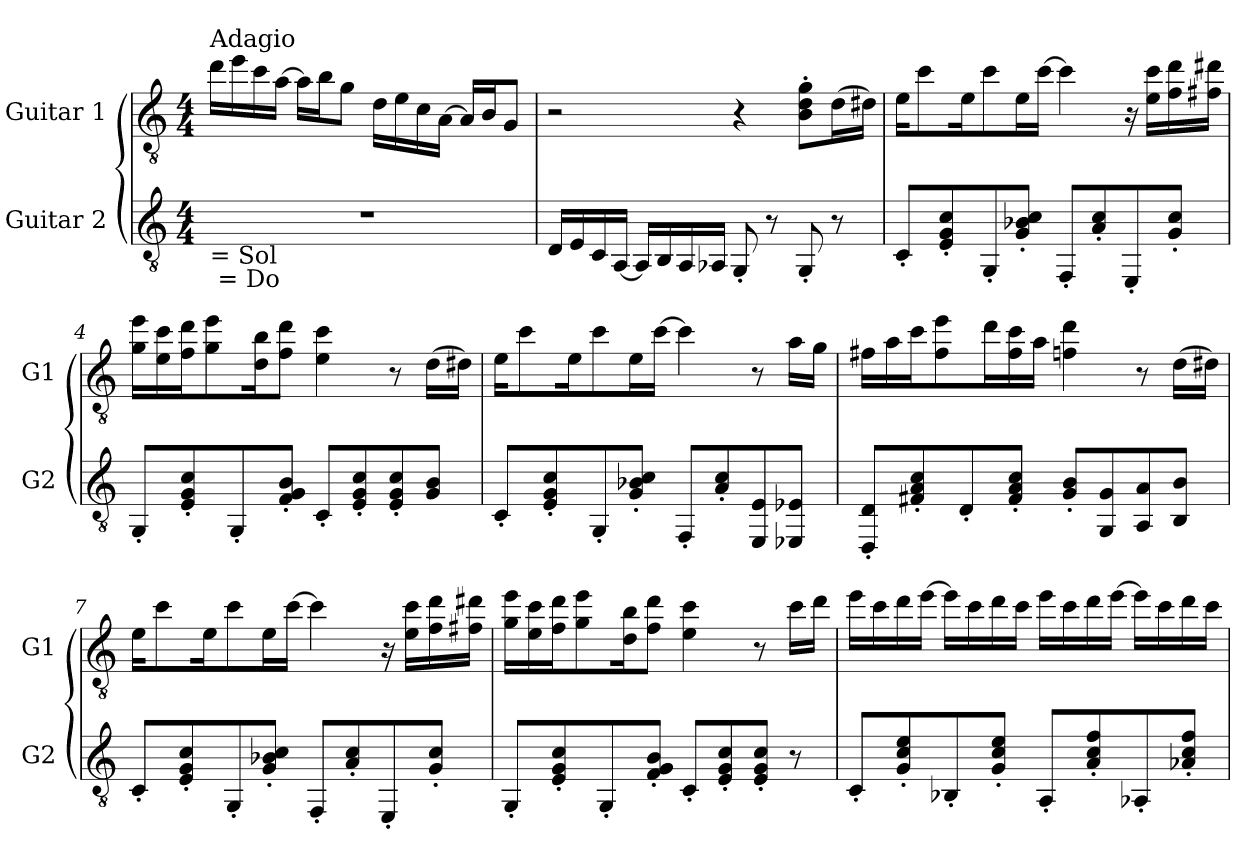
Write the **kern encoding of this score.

**kern	**kern
*part2	*part1
*staff2	*staff1
*I"Guitar 2	*I"Guitar 1
*I'G2	*I'G1
*clefGv2	*clefGv2
*k[]	*k[]
*C:	*C:
*M4/4	*M4/4
=1	=1
!	!LO:TX:a:t=Adagio
!LO:TX:b:t== Sol\n = Do	!
1r	16dd\LL
.	16ee\
.	16cc\
.	[16a\JJ
.	16a\LL]
.	16b\J
.	8g\J
.	16d\LL
.	16e\
.	16c\
.	[16A\JJ
.	16A/LL]
.	16B/J
.	8G/J
=2	=2
16D/LL	2r
16E/	.
16C/	.
[16AA/JJ	.
16AA/LL]	.
16BB/	.
16AA/	.
16AA-X/JJ	.
8GG'/	4r
8r	.
8GG'/	8B\' 8d\' 8g\'L
8r	(16d\L
.	16d#X\JJ)
=3	=3
8C'/L	16e\KL
.	8cc\
8E/' 8G/' 8c/'	.
.	16e\K
8GG'/	8cc\
8G/' 8B-X/' 8c/'J	16e\L
.	[16cc\JJ
8FF'/L	4cc\]
8A/' 8c/'	.
8EE'/	16r
.	16e\ 16cc\LL
8G/' 8c/'J	16f\ 16dd\
.	16f#X\ 16dd#X\JJ
!!LO:LB:g=z
=4	=4
8GG'/L	16g\ 16ee\LL
.	16e\ 16cc\
8E/' 8G/' 8c/'	16f\ 16dd\J
.	8g\ 8ee\
8GG'/	.
.	16d\ 16b\K
8F/' 8G/' 8B/'J	8f\ 8dd\J
8C'/L	4e\ 4cc\
8E/' 8G/' 8c/'	.
8E/' 8G/' 8c/'	8r
8G/ 8B/J	(16d\LL
.	16d#X\JJ)
=5	=5
8C'/L	16e\KL
.	8cc\
8E/' 8G/' 8c/'	.
.	16e\K
8GG'/	8cc\
8G/' 8B-X/' 8c/'J	16e\L
.	[16cc\JJ
8FF'/L	4cc\]
8A/' 8c/'	.
8EE/ 8E/	8r
8EE-X/ 8E-X/J	16a\LL
.	16g\JJ
=6	=6
8DD/' 8D/'L	16f#X\LL
.	16a\
8F#X/' 8A/' 8c/'	16cc\J
.	8f#\ 8ee\
8D'/	.
.	16dd\L
8F#/' 8A/' 8c/'J	16f#\ 16cc\
.	16a\JJ
8G/' 8B/'L	4fn\ 4dd\
8GG/ 8G/	.
8AA/ 8A/	8r
8BB/ 8B/J	(16d\LL
.	16d#X\JJ)
!!LO:LB:g=z
=7	=7
8C'/L	16e\KL
.	8cc\
8E/' 8G/' 8c/'	.
.	16e\K
8GG'/	8cc\
8G/' 8B-X/' 8c/'J	16e\L
.	[16cc\JJ
8FF'/L	4cc\]
8A/' 8c/'	.
8EE'/	16r
.	16e\ 16cc\LL
8G/' 8c/'J	16f\ 16dd\
.	16f#X\ 16dd#X\JJ
=8	=8
8GG'/L	16g\ 16ee\LL
.	16e\ 16cc\
8E/' 8G/' 8c/'	16f\ 16dd\J
.	8g\ 8ee\
8GG'/	.
.	16d\ 16b\K
8F/' 8G/' 8B/'J	8f\ 8dd\J
8C'/L	4e\ 4cc\
8E/' 8G/' 8c/'	.
8E/' 8G/' 8c/'J	8r
8r	16cc\LL
.	16dd\JJ
=9	=9
8C'/L	16ee\LL
.	16cc\
8G/' 8c/' 8e/'	16dd\
.	[16ee\JJ
8BB-X'/	16ee\LL]
.	16cc\
8G/' 8c/' 8e/'J	16dd\
.	16cc\JJ
8AA'/L	16ee\LL
.	16cc\
8A/' 8c/' 8f/'	16dd\
.	[16ee\JJ
8AA-X'/	16ee\LL]
.	16cc\
8A-X/' 8c/' 8f/'J	16dd\
.	16cc\JJ
=	=
*-	*-
